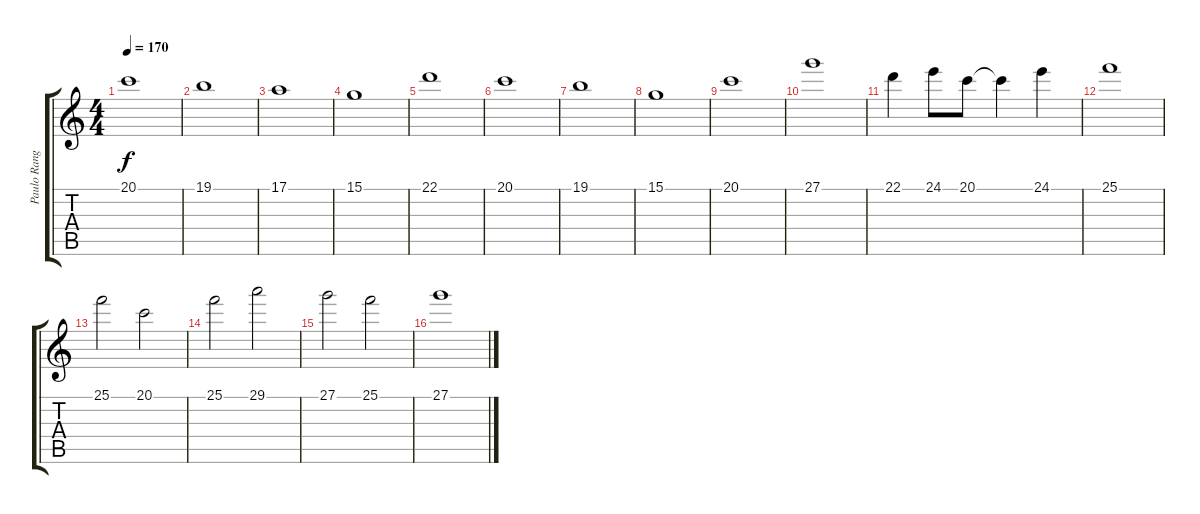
\track ("Paulo Rangel" "Paulo Rang") {instrument stringensemble1}
\staff {score tabs}
\tuning (E4 B3 G3 D3 A2 E2) {hide}
\ts (4 4)
\tempo 170
\clef g2
\ks c
20.1.1{dy f} |
19.1.1 |
17.1.1 |
15.1.1 |
22.1.1 |
20.1.1 |
19.1.1 |
15.1.1 |
20.1.1 |
27.1.1 |
22.1.4 24.1.8 20.1.8 20.1{t}.4 24.1.4 |
25.1.1 |
25.1.2 20.1.2 |
25.1.2 29.1.2 |
27.1.2 25.1.2 |
27.1.1
